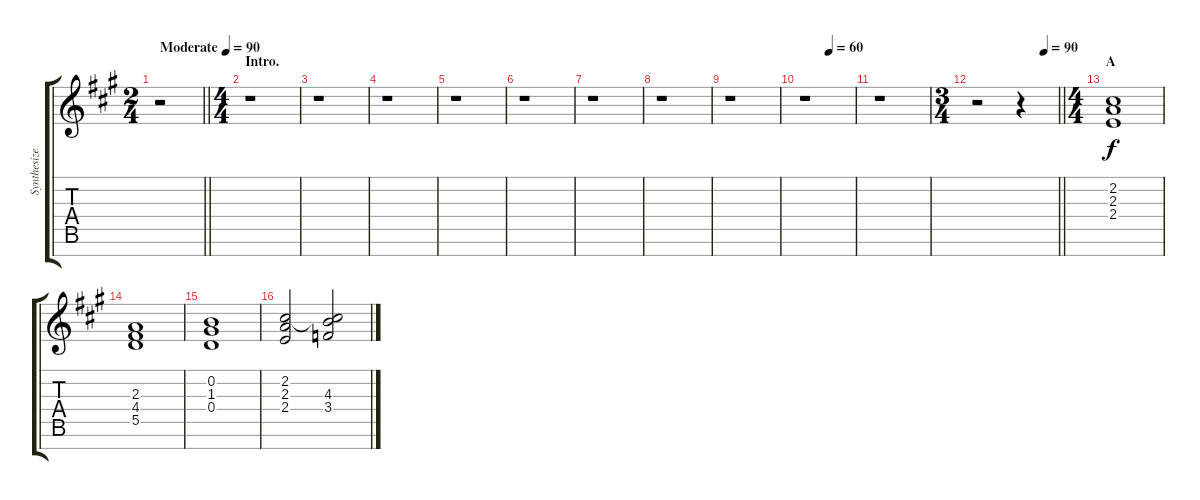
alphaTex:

\track ("Synthesizer" "Synthesize") {instrument pad2warm}
\staff {score tabs}
\tuning (E5 B4 G4 D4 A3 E3 B2) {hide}
\ts (2 4)
\tempo (90 "Moderate")
\clef g2
\barLineRight lightlight
\ks a
r.2{dy f instrument pad2warm} |
\ts (4 4)
\section ("" "Intro.")
r.1 |
r.1 |
r.1 |
r.1 |
r.1 |
r.1 |
r.1 |
r.1 |
\tempo (60 0.5)
r.1 |
r.1 |
\ts (3 4)
\tempo (90 0.8333333333333334)
\barLineRight lightlight
r.2 r.4 |
\ts (4 4)
\section ("" "A")
(2.2 2.3 2.4).1 |
(2.3 4.4 5.5).1 |
(0.2 1.3 0.4).1 |
(2.2 2.3 2.4).2 (2.2{t} 4.3 3.4).2
